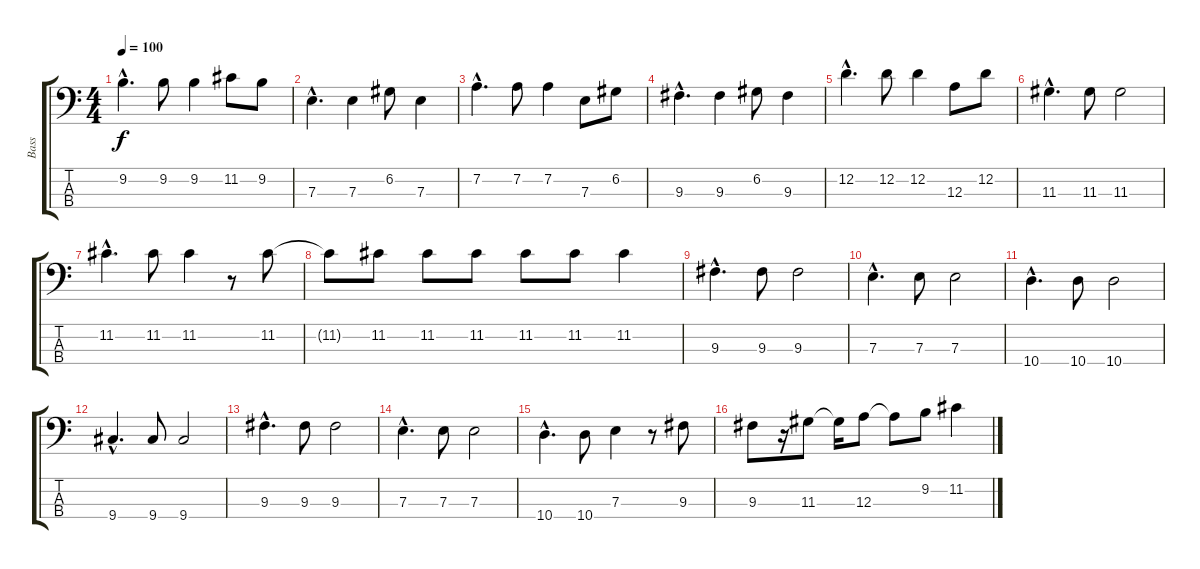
\track ("Bass" "Bass") {instrument electricbasspick}
\staff {score tabs}
\tuning (G2 D2 A1 E1) {hide}
\ts (4 4)
\tempo 100
\clef f4
\ks c
9.2{hac}.4{d dy f} 9.2.8 9.2.4 11.2.8 9.2.8 |
7.3{hac}.4{d} 7.3.4 6.2.8 7.3.4 |
7.2{hac}.4{d} 7.2.8 7.2.4 7.3.8 6.2.8 |
9.3{hac}.4{d} 9.3.4 6.2.8 9.3.4 |
12.2{hac}.4{d} 12.2.8 12.2.4 12.3.8 12.2.8 |
11.3{hac}.4{d} 11.3.8 11.3.2 |
11.2{hac}.4{d} 11.2.8 11.2.4 r.8 11.2.8 |
11.2{t}.8 11.2.8 11.2.8 11.2.8 11.2.8 11.2.8 11.2.4 |
9.3{hac}.4{d} 9.3.8 9.3.2 |
7.3{hac}.4{d} 7.3.8 7.3.2 |
10.4{hac}.4{d} 10.4.8 10.4.2 |
9.4{hac}.4{d} 9.4.8 9.4.2 |
9.3{hac}.4{d} 9.3.8 9.3.2 |
7.3{hac}.4{d} 7.3.8 7.3.2 |
10.4{hac}.4{d} 10.4.8 7.3.4 r.8 9.3.8 |
9.3.8 r.16 11.3.8 11.3{t}.16 12.3.8 12.3{t}.8 9.2.8 11.2.4
